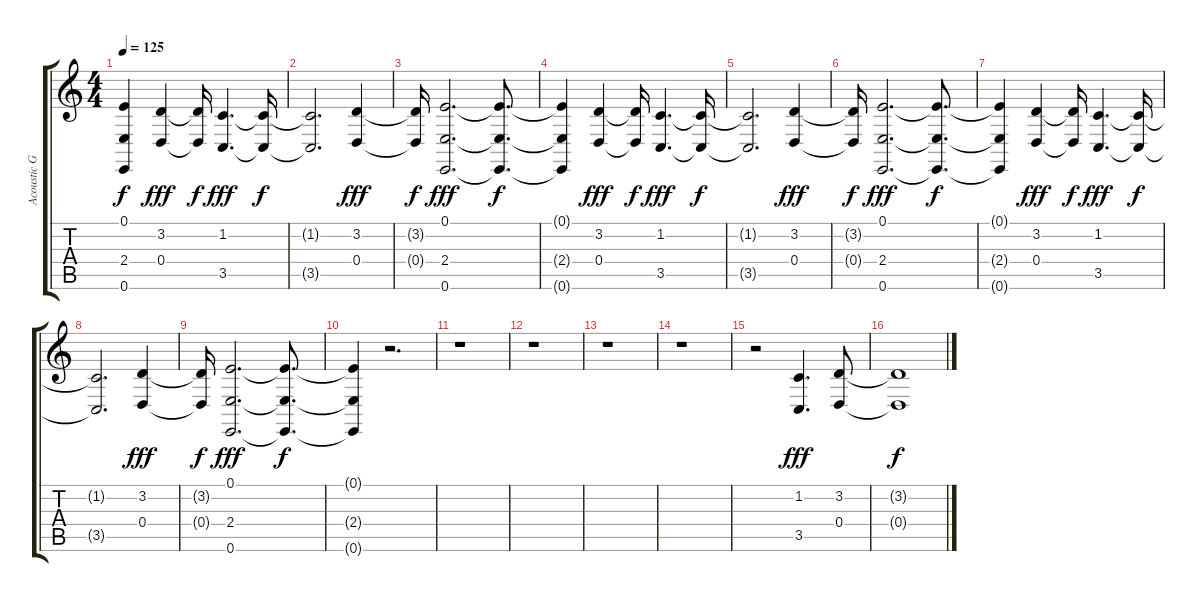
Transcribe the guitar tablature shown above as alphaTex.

\track ("Acoustic Grand Piano" "Acoustic G") {instrument acousticgrandpiano}
\staff {score tabs}
\tuning (E4 B3 G3 D3 A2 E2) {hide}
\ts (4 4)
\tempo 125
\clef g2
\ks c
(0.1{t} 2.4{t} 0.6{t}).4{dy f} (3.2 0.4).4{dy fff} (3.2{t} 0.4{t}).16{dy f} (1.2 3.5).4{d dy fff} (1.2{t} 3.5{t}).16{dy f} |
(1.2{t} 3.5{t}).2{d} (3.2 0.4).4{dy fff} |
(3.2{t} 0.4{t}).16{dy f} (0.1 2.4 0.6).2{d dy fff} (0.1{t} 2.4{t} 0.6{t}).8{d dy f} |
(0.1{t} 2.4{t} 0.6{t}).4 (3.2 0.4).4{dy fff} (3.2{t} 0.4{t}).16{dy f} (1.2 3.5).4{d dy fff} (1.2{t} 3.5{t}).16{dy f} |
(1.2{t} 3.5{t}).2{d} (3.2 0.4).4{dy fff} |
(3.2{t} 0.4{t}).16{dy f} (0.1 2.4 0.6).2{d dy fff} (0.1{t} 2.4{t} 0.6{t}).8{d dy f} |
(0.1{t} 2.4{t} 0.6{t}).4 (3.2 0.4).4{dy fff} (3.2{t} 0.4{t}).16{dy f} (1.2 3.5).4{d dy fff} (1.2{t} 3.5{t}).16{dy f} |
(1.2{t} 3.5{t}).2{d} (3.2 0.4).4{dy fff} |
(3.2{t} 0.4{t}).16{dy f} (0.1 2.4 0.6).2{d dy fff} (0.1{t} 2.4{t} 0.6{t}).8{d dy f} |
(0.1{t} 2.4{t} 0.6{t}).4 r.2{d} |
r.1 |
r.1 |
r.1 |
r.1 |
r.2 (1.2 3.5).4{d dy fff} (3.2 0.4).8 |
(3.2{t} 0.4{t}).1{dy f}
